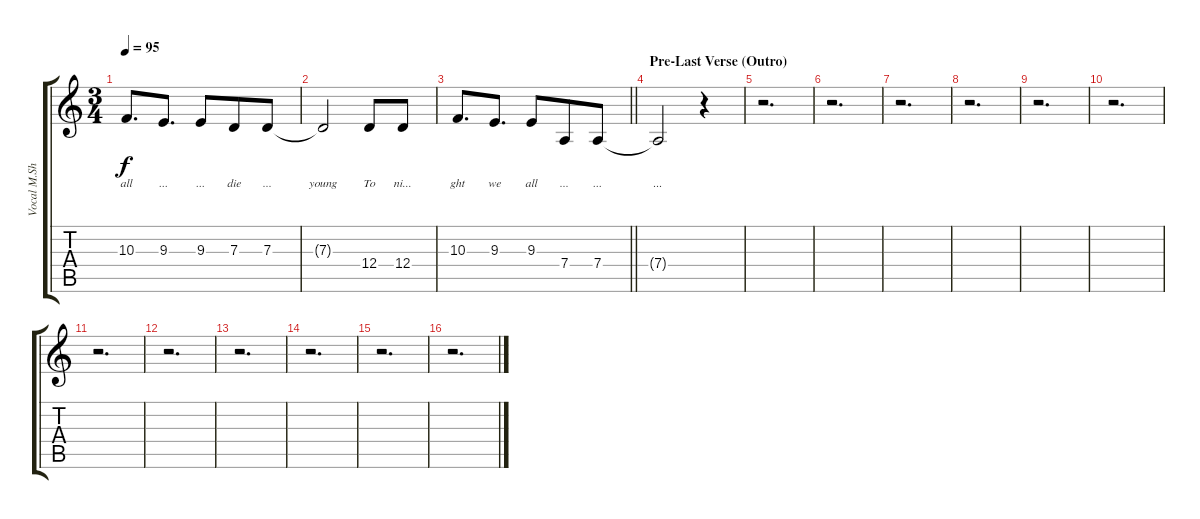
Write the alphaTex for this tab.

\track ("Vocal M.Shadows" "Vocal M.Sh") {instrument oboe}
\staff {score tabs}
\tuning (E4 B3 G3 D3 A2 D2) {hide}
\ts (3 4)
\tempo 95
\clef g2
\ks c
10.3.8{d lyrics (0 "all") lyrics (1 "") lyrics (2 "") lyrics (3 "") lyrics (4 "") dy f} 9.3.8{d lyrics (0 "...") lyrics (1 "") lyrics (2 "") lyrics (3 "") lyrics (4 "")} 9.3.8{lyrics (0 "...") lyrics (1 "") lyrics (2 "") lyrics (3 "") lyrics (4 "") beam merge} 7.3.8{lyrics (0 "die") lyrics (1 "") lyrics (2 "") lyrics (3 "") lyrics (4 "")} 7.3.8{lyrics (0 "...") lyrics (1 "") lyrics (2 "") lyrics (3 "") lyrics (4 "")} |
7.3{t}.2{lyrics (0 "young") lyrics (1 "") lyrics (2 "") lyrics (3 "") lyrics (4 "")} 12.4.8{lyrics (0 "To") lyrics (1 "") lyrics (2 "") lyrics (3 "") lyrics (4 "")} 12.4.8{lyrics (0 "ni...") lyrics (1 "") lyrics (2 "") lyrics (3 "") lyrics (4 "")} |
\barLineRight lightlight
10.3.8{d lyrics (0 "ght") lyrics (1 "") lyrics (2 "") lyrics (3 "") lyrics (4 "")} 9.3.8{d lyrics (0 "we") lyrics (1 "") lyrics (2 "") lyrics (3 "") lyrics (4 "")} 9.3.8{lyrics (0 "all") lyrics (1 "") lyrics (2 "") lyrics (3 "") lyrics (4 "") beam merge} 7.4.8{lyrics (0 "...") lyrics (1 "") lyrics (2 "") lyrics (3 "") lyrics (4 "")} 7.4.8{lyrics (0 "...") lyrics (1 "") lyrics (2 "") lyrics (3 "") lyrics (4 "")} |
\section ("" "Pre-Last Verse (Outro)")
7.4{t}.2{lyrics (0 "...") lyrics (1 "") lyrics (2 "") lyrics (3 "") lyrics (4 "")} r.4 |
r.2{d} |
r.2{d} |
r.2{d} |
r.2{d} |
r.2{d} |
r.2{d} |
r.2{d} |
r.2{d} |
r.2{d} |
r.2{d} |
r.2{d} |
r.2{d}
